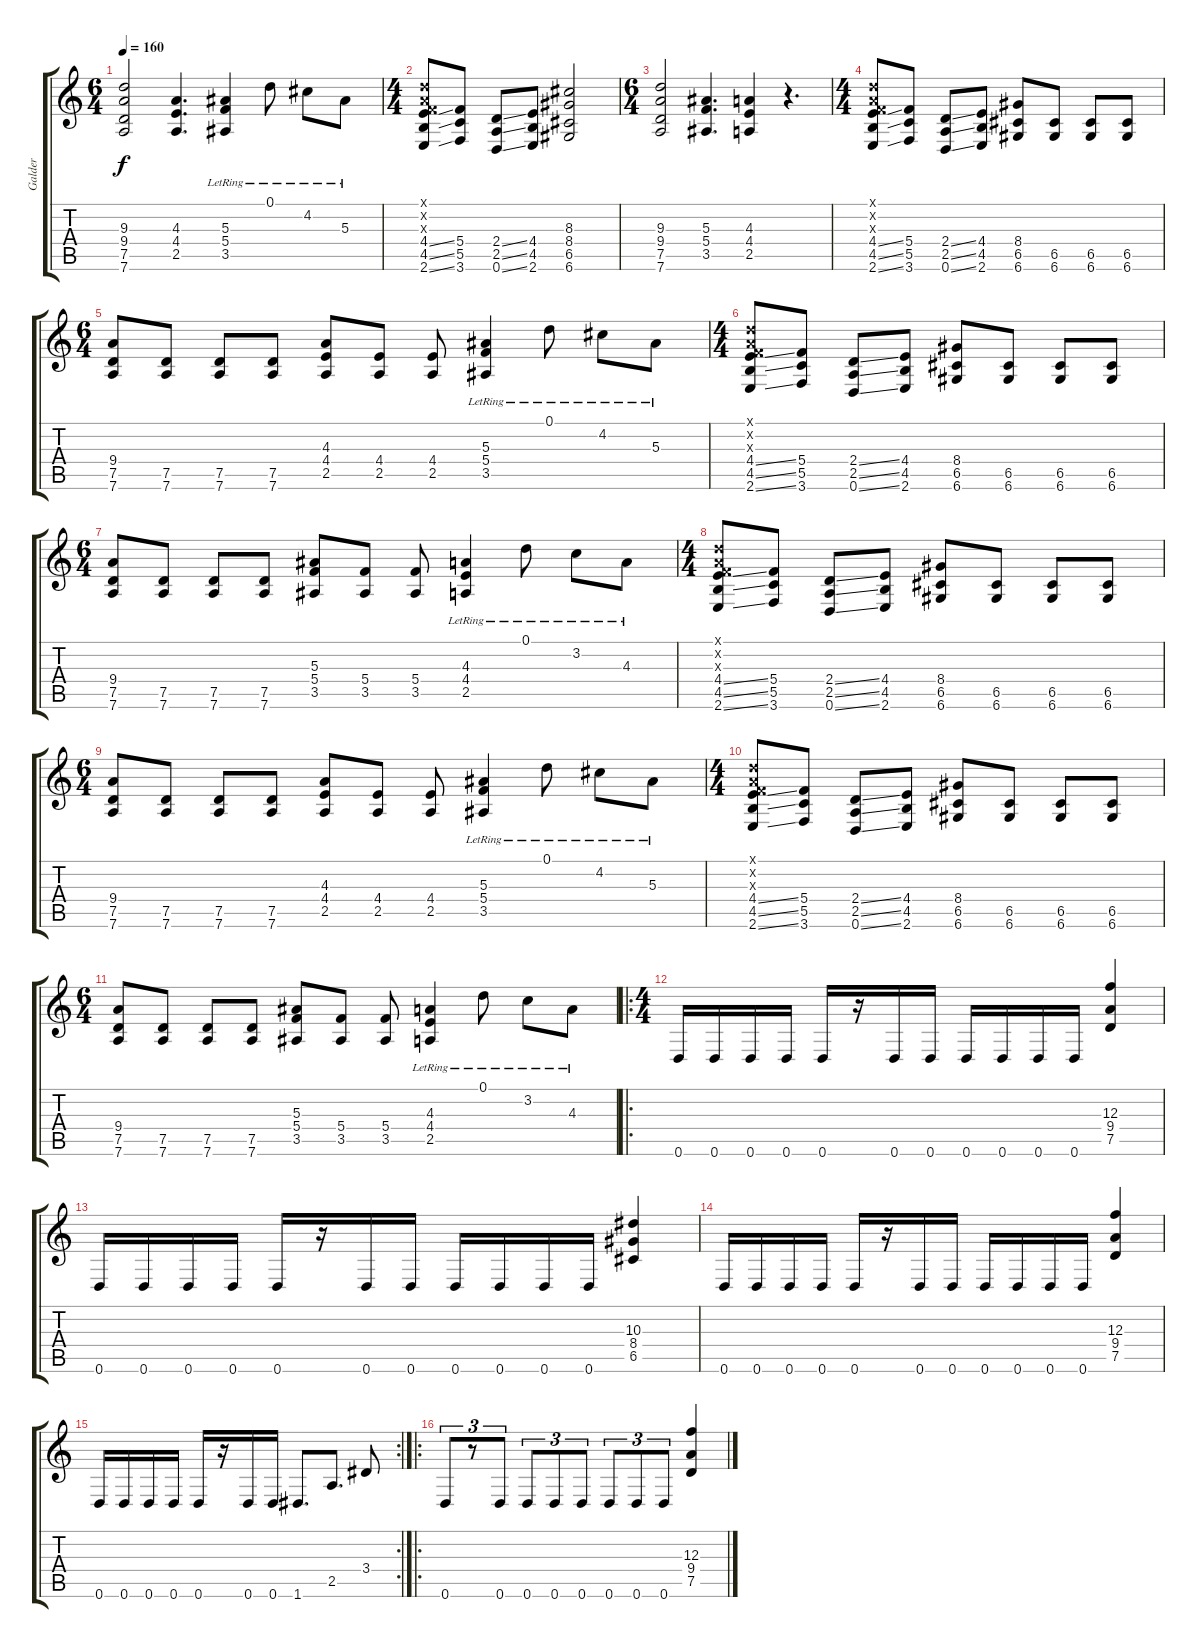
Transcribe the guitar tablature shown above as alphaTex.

\track ("Galder" "Galder") {instrument distortionguitar}
\staff {score tabs}
\tuning (D4 A3 F3 C3 G2 D2) {hide}
\ts (6 4)
\tempo 160
\clef g2
\ks c
(9.3 9.4 7.5 7.6).2{dy f} (4.3 4.4 2.5).4{d} (5.3{lr} 5.4{lr} 3.5{lr}).4 0.1{lr}.8 4.2{lr}.8 5.3{lr}.8 |
\ts (4 4)
(0.1{x} 0.2{x} 0.3{x} 4.4{ss} 4.5{ss} 2.6{ss}).8 (5.4 5.5 3.6).8 (2.4{ss} 2.5{ss} 0.6{ss}).8 (4.4 4.5 2.6).8 (8.3 8.4 6.5 6.6).2 |
\ts (6 4)
(9.3 9.4 7.5 7.6).2 (5.3 5.4 3.5).4{d} (4.3 4.4 2.5).4 r.4{d} |
\ts (4 4)
(0.1{x} 0.2{x} 0.3{x} 4.4{ss} 4.5{ss} 2.6{ss}).8 (5.4 5.5 3.6).8 (2.4{ss} 2.5{ss} 0.6{ss}).8 (4.4 4.5 2.6).8 (8.4 6.5 6.6).8 (6.5 6.6).8 (6.5 6.6).8 (6.5 6.6).8 |
\ts (6 4)
(9.4 7.5 7.6).8 (7.5 7.6).8 (7.5 7.6).8 (7.5 7.6).8 (4.3 4.4 2.5).8 (4.4 2.5).8 (4.4 2.5).8 (5.3{lr} 5.4{lr} 3.5{lr}).4 0.1{lr}.8 4.2{lr}.8 5.3{lr}.8 |
\ts (4 4)
(0.1{x} 0.2{x} 0.3{x} 4.4{ss} 4.5{ss} 2.6{ss}).8 (5.4 5.5 3.6).8 (2.4{ss} 2.5{ss} 0.6{ss}).8 (4.4 4.5 2.6).8 (8.4 6.5 6.6).8 (6.5 6.6).8 (6.5 6.6).8 (6.5 6.6).8 |
\ts (6 4)
(9.4 7.5 7.6).8 (7.5 7.6).8 (7.5 7.6).8 (7.5 7.6).8 (5.3 5.4 3.5).8 (5.4 3.5).8 (5.4 3.5).8 (4.3{lr} 4.4{lr} 2.5{lr}).4 0.1{lr}.8 3.2{lr}.8 4.3{lr}.8 |
\ts (4 4)
(0.1{x} 0.2{x} 0.3{x} 4.4{ss} 4.5{ss} 2.6{ss}).8 (5.4 5.5 3.6).8 (2.4{ss} 2.5{ss} 0.6{ss}).8 (4.4 4.5 2.6).8 (8.4 6.5 6.6).8 (6.5 6.6).8 (6.5 6.6).8 (6.5 6.6).8 |
\ts (6 4)
(9.4 7.5 7.6).8 (7.5 7.6).8 (7.5 7.6).8 (7.5 7.6).8 (4.3 4.4 2.5).8 (4.4 2.5).8 (4.4 2.5).8 (5.3{lr} 5.4{lr} 3.5{lr}).4 0.1{lr}.8 4.2{lr}.8 5.3{lr}.8 |
\ts (4 4)
(0.1{x} 0.2{x} 0.3{x} 4.4{ss} 4.5{ss} 2.6{ss}).8 (5.4 5.5 3.6).8 (2.4{ss} 2.5{ss} 0.6{ss}).8 (4.4 4.5 2.6).8 (8.4 6.5 6.6).8 (6.5 6.6).8 (6.5 6.6).8 (6.5 6.6).8 |
\ts (6 4)
(9.4 7.5 7.6).8 (7.5 7.6).8 (7.5 7.6).8 (7.5 7.6).8 (5.3 5.4 3.5).8 (5.4 3.5).8 (5.4 3.5).8 (4.3{lr} 4.4{lr} 2.5{lr}).4 0.1{lr}.8 3.2{lr}.8 4.3{lr}.8 |
\ro
\ts (4 4)
0.6.16 0.6.16 0.6.16 0.6.16 0.6.16 r.16 0.6.16 0.6.16 0.6.16 0.6.16 0.6.16 0.6.16 (12.3 9.4 7.5).4 |
0.6.16 0.6.16 0.6.16 0.6.16 0.6.16 r.16 0.6.16 0.6.16 0.6.16 0.6.16 0.6.16 0.6.16 (10.3 8.4 6.5).4 |
0.6.16 0.6.16 0.6.16 0.6.16 0.6.16 r.16 0.6.16 0.6.16 0.6.16 0.6.16 0.6.16 0.6.16 (12.3 9.4 7.5).4 |
\rc 2
0.6.16 0.6.16 0.6.16 0.6.16 0.6.16 r.16 0.6.16 0.6.16 1.6.8{d} 2.5.8{d} 3.4.8 |
\ro
0.6.8{tu (3 2)} r.8{tu (3 2)} 0.6.8{tu (3 2)} 0.6.8{tu (3 2)} 0.6.8{tu (3 2)} 0.6.8{tu (3 2)} 0.6.8{tu (3 2)} 0.6.8{tu (3 2)} 0.6.8{tu (3 2)} (12.3 9.4 7.5).4
